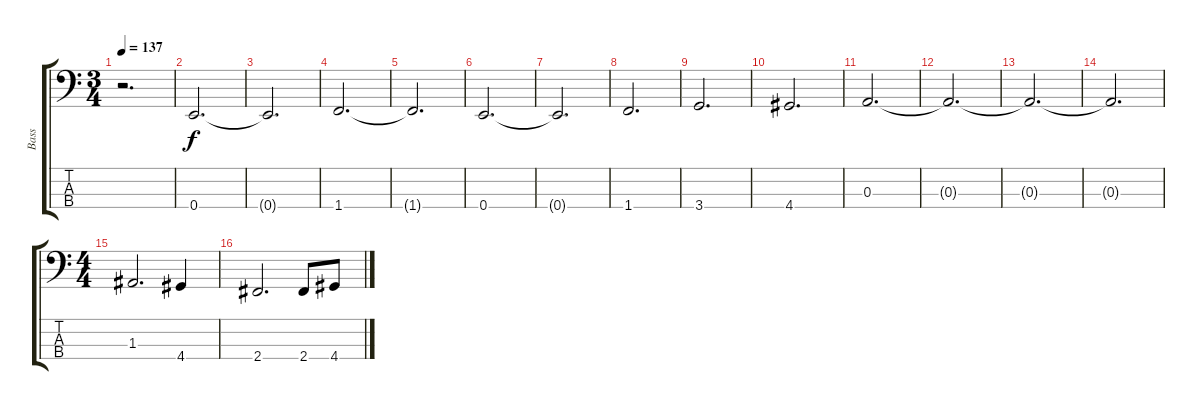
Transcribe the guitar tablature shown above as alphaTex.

\track ("Bass" "Bass") {instrument electricbassfinger}
\staff {score tabs}
\tuning (G2 D2 A1 E1) {hide}
\ts (3 4)
\tempo 137
\clef f4
\ks c
r.2{d dy f} |
0.4.2{d} |
0.4{t}.2{d} |
1.4.2{d} |
1.4{t}.2{d} |
0.4.2{d} |
0.4{t}.2{d} |
1.4.2{d} |
3.4.2{d} |
4.4.2{d} |
0.3.2{d} |
0.3{t}.2{d} |
0.3{t}.2{d} |
0.3{t}.2{d} |
\ts (4 4)
1.3.2{d} 4.4.4 |
2.4.2{d} 2.4.8 4.4.8
